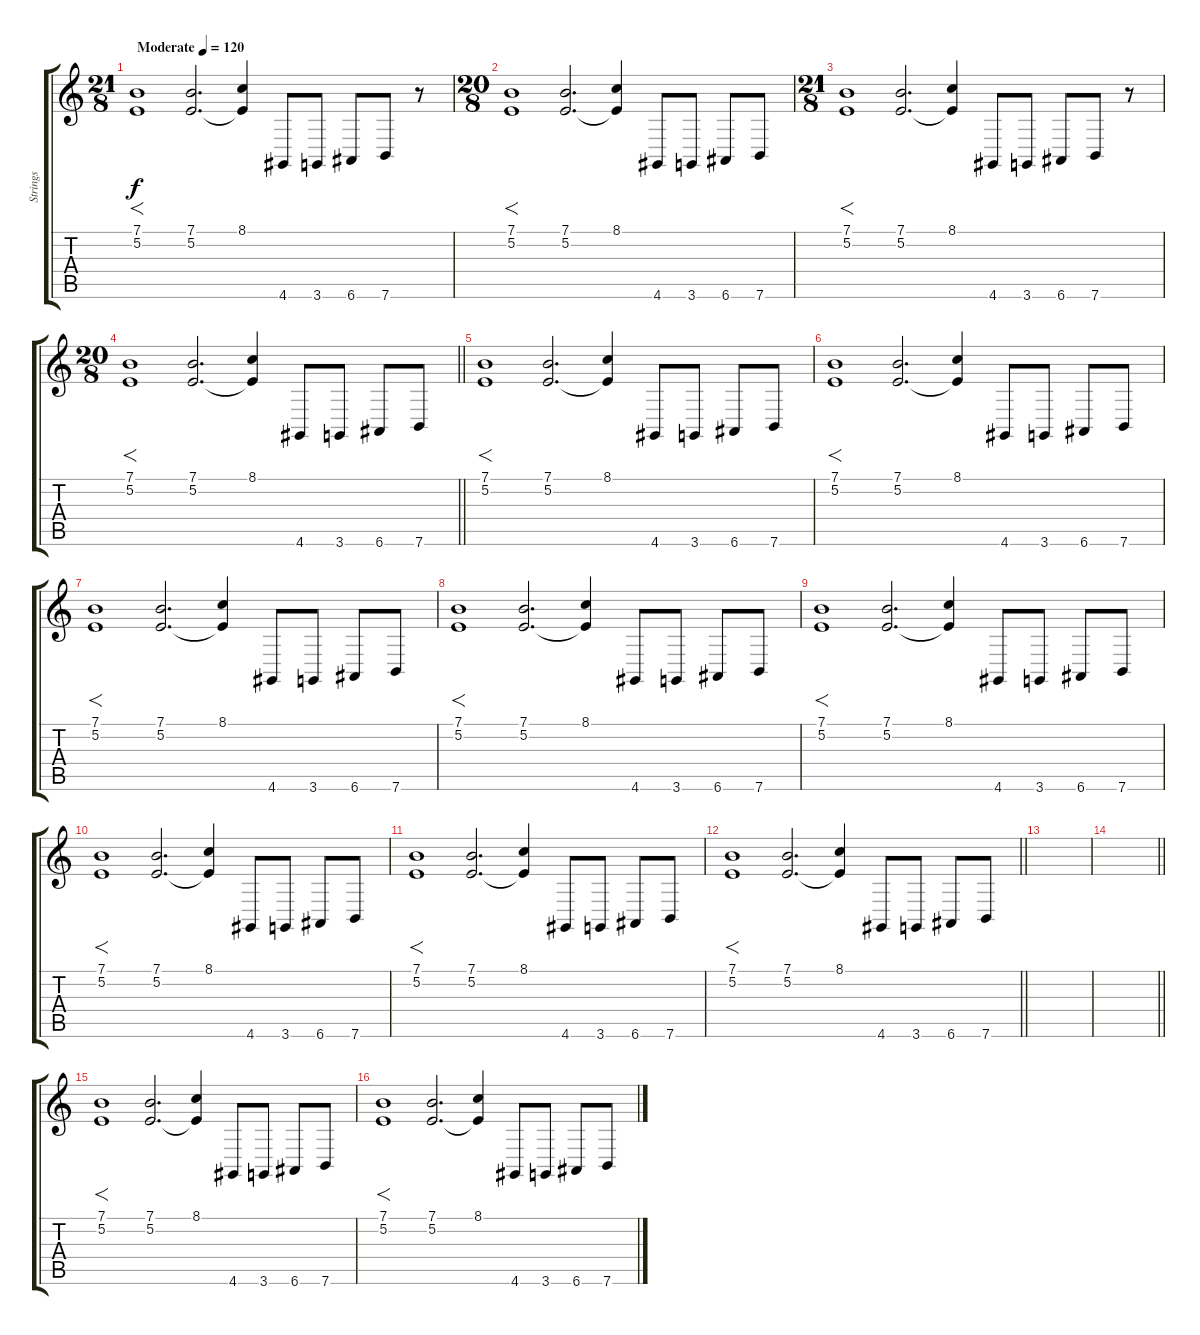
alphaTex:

\track ("Strings" "Strings") {instrument stringensemble2}
\staff {score tabs}
\tuning (E4 B3 G3 D3 A2 E2) {hide}
\ts (21 8)
\section ("" "")
\tempo (120 "Moderate")
\clef g2
\ks c
(7.1 5.2).1{f dy f instrument stringensemble2} (7.1 5.2).2{d} (8.1 5.2{t}).4 4.6.8{instrument viola} 3.6.8 6.6.8 7.6.8 r.8 |
\ts (20 8)
(7.1 5.2).1{f instrument stringensemble2} (7.1 5.2).2{d} (8.1 5.2{t}).4 4.6.8{instrument viola} 3.6.8 6.6.8 7.6.8 |
\ts (21 8)
(7.1 5.2).1{f instrument stringensemble2} (7.1 5.2).2{d} (8.1 5.2{t}).4 4.6.8{instrument viola} 3.6.8 6.6.8 7.6.8 r.8 |
\ts (20 8)
\barLineRight lightlight
(7.1 5.2).1{f instrument stringensemble2} (7.1 5.2).2{d} (8.1 5.2{t}).4 4.6.8{instrument viola} 3.6.8 6.6.8 7.6.8 |
\section ("" "")
(7.1 5.2).1{f instrument stringensemble2} (7.1 5.2).2{d} (8.1 5.2{t}).4 4.6.8{instrument viola} 3.6.8 6.6.8 7.6.8 |
(7.1 5.2).1{f instrument stringensemble2} (7.1 5.2).2{d} (8.1 5.2{t}).4 4.6.8{instrument viola} 3.6.8 6.6.8 7.6.8 |
(7.1 5.2).1{f instrument stringensemble2} (7.1 5.2).2{d} (8.1 5.2{t}).4 4.6.8{instrument viola} 3.6.8 6.6.8 7.6.8 |
(7.1 5.2).1{f instrument stringensemble2} (7.1 5.2).2{d} (8.1 5.2{t}).4 4.6.8{instrument viola} 3.6.8 6.6.8 7.6.8 |
(7.1 5.2).1{f instrument stringensemble2} (7.1 5.2).2{d} (8.1 5.2{t}).4 4.6.8{instrument viola} 3.6.8 6.6.8 7.6.8 |
(7.1 5.2).1{f instrument stringensemble2} (7.1 5.2).2{d} (8.1 5.2{t}).4 4.6.8{instrument viola} 3.6.8 6.6.8 7.6.8 |
(7.1 5.2).1{f instrument stringensemble2} (7.1 5.2).2{d} (8.1 5.2{t}).4 4.6.8{instrument viola} 3.6.8 6.6.8 7.6.8 |
\barLineRight lightlight
(7.1 5.2).1{f instrument stringensemble2} (7.1 5.2).2{d} (8.1 5.2{t}).4 4.6.8{instrument viola} 3.6.8 6.6.8 7.6.8 |
\section ("" "")
|
\barLineRight lightlight
|
\section ("" "")
(7.1 5.2).1{f instrument stringensemble2} (7.1 5.2).2{d} (8.1 5.2{t}).4 4.6.8{instrument viola} 3.6.8 6.6.8 7.6.8 |
(7.1 5.2).1{f instrument stringensemble2} (7.1 5.2).2{d} (8.1 5.2{t}).4 4.6.8{instrument viola} 3.6.8 6.6.8 7.6.8
